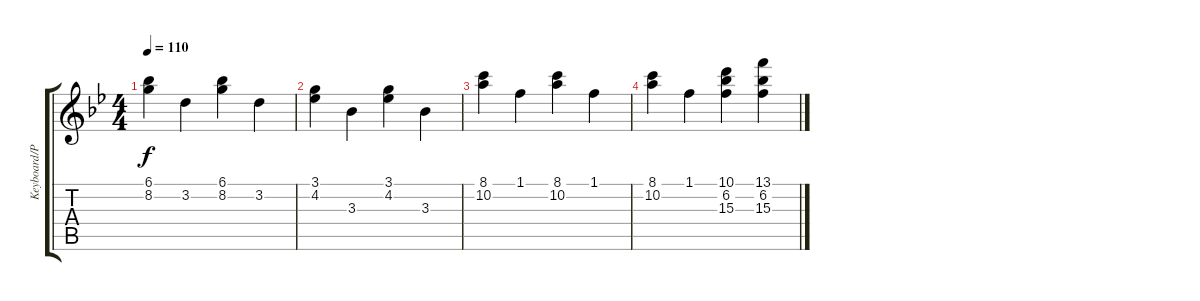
\track ("Keyboard/Piano" "Keyboard/P") {instrument acousticguitarsteel}
\staff {score tabs}
\tuning (E4 B3 G3 D3 A2 E2) {hide}
\ts (4 4)
\tempo 110
\clef g2
\ks gminor
(6.1 8.2).4{dy f} 3.2.4 (6.1 8.2).4 3.2.4 |
(3.1 4.2).4 3.3.4 (3.1 4.2).4 3.3.4 |
(8.1 10.2).4 1.1.4 (8.1 10.2).4 1.1.4 |
(8.1 10.2).4 1.1.4 (10.1 6.2 15.3).4 (13.1 6.2 15.3).4
